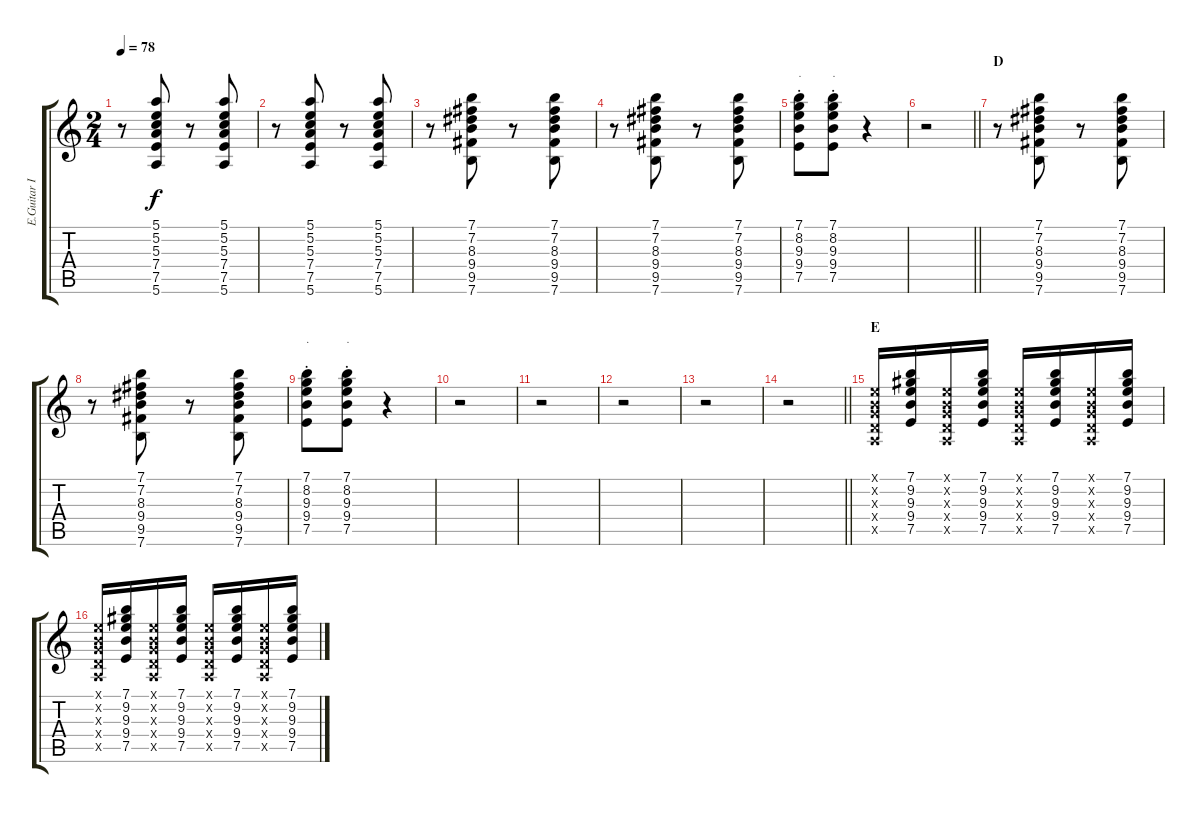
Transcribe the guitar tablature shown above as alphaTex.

\track ("E.Guitar II" "E.Guitar I") {instrument overdrivenguitar}
\staff {score tabs}
\tuning (E4 B3 G3 D3 A2 E2) {hide}
\ts (2 4)
\tempo 78
\clef g2
\ks c
r.8{dy f} (5.1 5.2 5.3 7.4 7.5 5.6).8 r.8 (5.1 5.2 5.3 7.4 7.5 5.6).8 |
r.8 (5.1 5.2 5.3 7.4 7.5 5.6).8 r.8 (5.1 5.2 5.3 7.4 7.5 5.6).8 |
r.8 (7.1 7.2 8.3 9.4 9.5 7.6).8 r.8 (7.1 7.2 8.3 9.4 9.5 7.6).8 |
r.8 (7.1 7.2 8.3 9.4 9.5 7.6).8 r.8 (7.1 7.2 8.3 9.4 9.5 7.6).8 |
(7.1{st} 8.2{st} 9.3{st} 9.4{st} 7.5{st}).8{txt "."} (7.1{st} 8.2{st} 9.3{st} 9.4{st} 7.5{st}).8{txt "."} r.4 |
\barLineRight lightlight
r.2 |
\section ("" "D")
r.8 (7.1 7.2 8.3 9.4 9.5 7.6).8 r.8 (7.1 7.2 8.3 9.4 9.5 7.6).8 |
r.8 (7.1 7.2 8.3 9.4 9.5 7.6).8 r.8 (7.1 7.2 8.3 9.4 9.5 7.6).8 |
(7.1{st} 8.2{st} 9.3{st} 9.4{st} 7.5{st}).8{txt "."} (7.1{st} 8.2{st} 9.3{st} 9.4{st} 7.5{st}).8{txt "."} r.4 |
r.2 |
r.2 |
r.2 |
r.2 |
\barLineRight lightlight
r.2 |
\section ("" "E")
(0.1{x} 0.2{x} 0.3{x} 0.4{x} 0.5{x}).16 (7.1 9.2 9.3 9.4 7.5).16 (0.1{x} 0.2{x} 0.3{x} 0.4{x} 0.5{x}).16 (7.1 9.2 9.3 9.4 7.5).16 (0.1{x} 0.2{x} 0.3{x} 0.4{x} 0.5{x}).16 (7.1 9.2 9.3 9.4 7.5).16 (0.1{x} 0.2{x} 0.3{x} 0.4{x} 0.5{x}).16 (7.1 9.2 9.3 9.4 7.5).16 |
(0.1{x} 0.2{x} 0.3{x} 0.4{x} 0.5{x}).16 (7.1 9.2 9.3 9.4 7.5).16 (0.1{x} 0.2{x} 0.3{x} 0.4{x} 0.5{x}).16 (7.1 9.2 9.3 9.4 7.5).16 (0.1{x} 0.2{x} 0.3{x} 0.4{x} 0.5{x}).16 (7.1 9.2 9.3 9.4 7.5).16 (0.1{x} 0.2{x} 0.3{x} 0.4{x} 0.5{x}).16 (7.1 9.2 9.3 9.4 7.5).16
